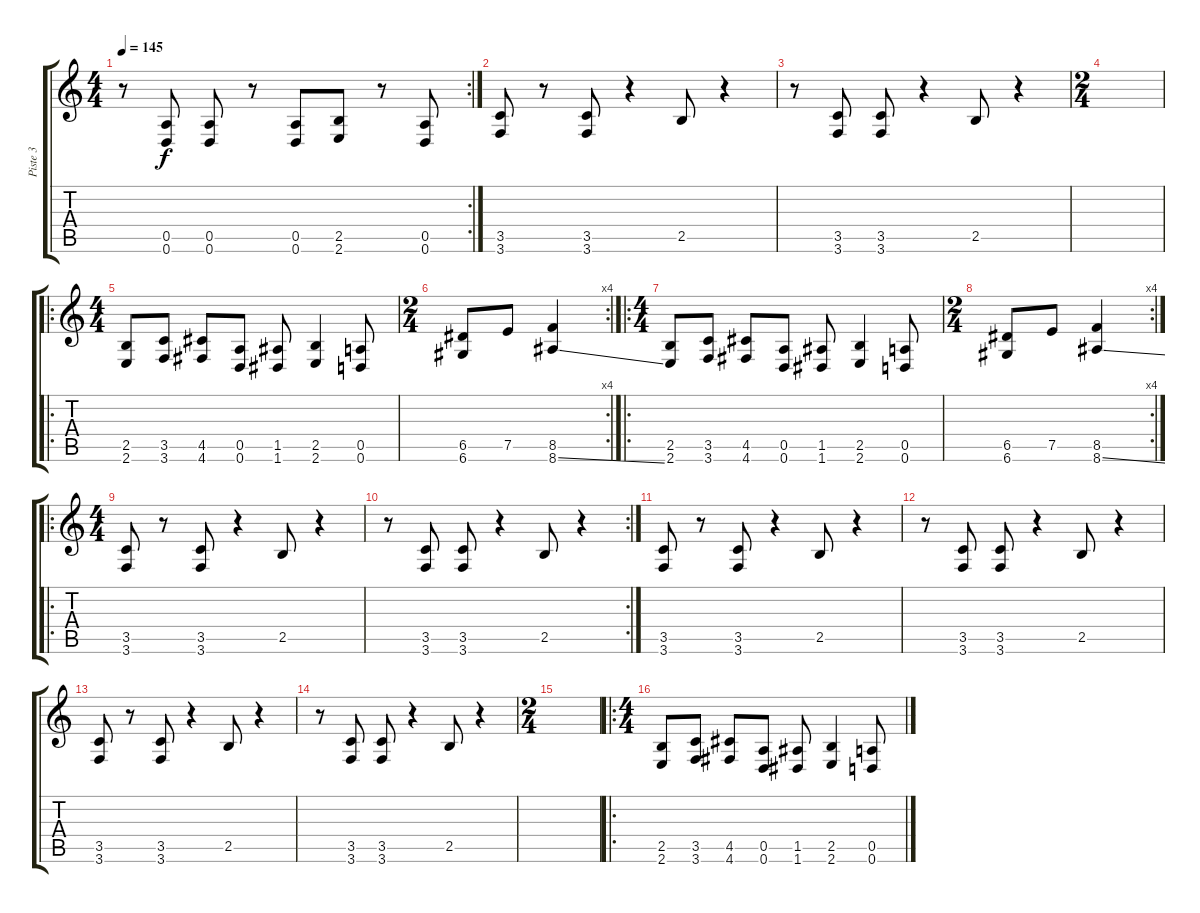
\track ("Piste 3" "Piste 3") {instrument electricbassfinger}
\staff {score tabs}
\tuning (E4 B3 G3 D3 A2 D2) {hide}
\rc 2
\ts (4 4)
\tempo 145
\clef g2
\ks c
r.8{dy f} (0.5 0.6).8 (0.5 0.6).8 r.8 (0.5 0.6).8 (2.5 2.6).8 r.8 (0.5 0.6).8 |
(3.5 3.6).8 r.8 (3.5 3.6).8 r.4 2.5.8 r.4 |
r.8 (3.5 3.6).8 (3.5 3.6).8 r.4 2.5.8 r.4 |
\ts (2 4)
|
\ro
\ts (4 4)
(2.5 2.6).8 (3.5 3.6).8 (4.5 4.6).8 (0.5 0.6).8 (1.5 1.6).8 (2.5 2.6).4 (0.5 0.6).8 |
\rc 4
\ts (2 4)
(6.5 6.6).8 7.5.8 (8.5 8.6{ss}).4 |
\ro
\ts (4 4)
(2.5 2.6).8 (3.5 3.6).8 (4.5 4.6).8 (0.5 0.6).8 (1.5 1.6).8 (2.5 2.6).4 (0.5 0.6).8 |
\rc 4
\ts (2 4)
(6.5 6.6).8 7.5.8 (8.5 8.6{ss}).4 |
\ro
\ts (4 4)
(3.5 3.6).8 r.8 (3.5 3.6).8 r.4 2.5.8 r.4 |
\rc 2
r.8 (3.5 3.6).8 (3.5 3.6).8 r.4 2.5.8 r.4 |
(3.5 3.6).8 r.8 (3.5 3.6).8 r.4 2.5.8 r.4 |
r.8 (3.5 3.6).8 (3.5 3.6).8 r.4 2.5.8 r.4 |
(3.5 3.6).8 r.8 (3.5 3.6).8 r.4 2.5.8 r.4 |
r.8 (3.5 3.6).8 (3.5 3.6).8 r.4 2.5.8 r.4 |
\ts (2 4)
|
\ro
\ts (4 4)
(2.5 2.6).8 (3.5 3.6).8 (4.5 4.6).8 (0.5 0.6).8 (1.5 1.6).8 (2.5 2.6).4 (0.5 0.6).8
